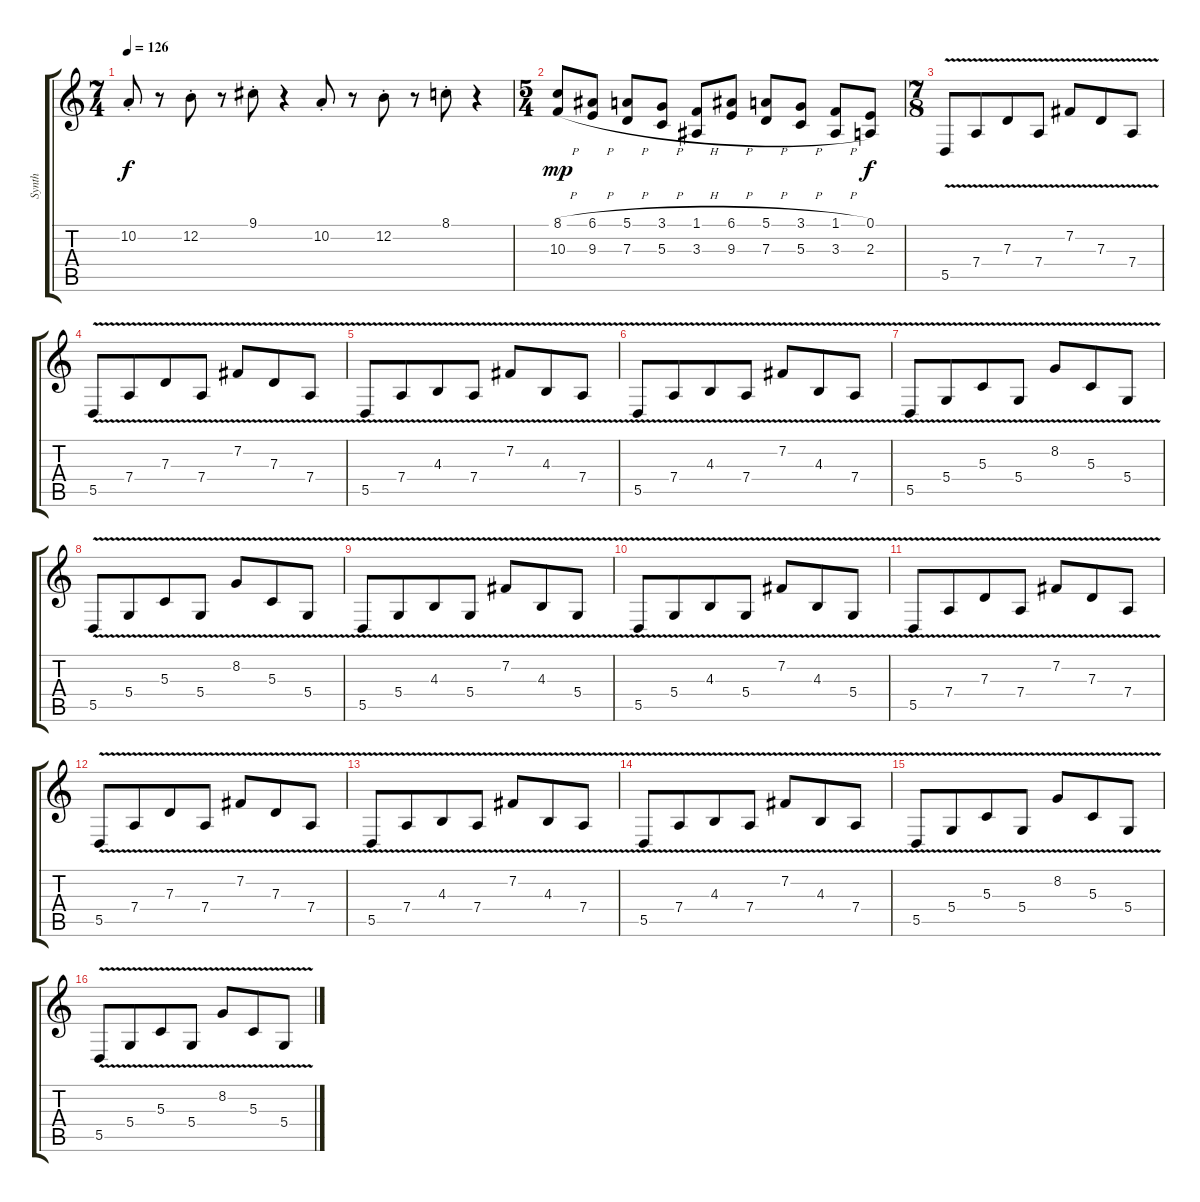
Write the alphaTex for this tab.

\track ("Synth" "Synth") {instrument pad3polysynth}
\staff {score tabs}
\tuning (E4 B3 G3 D3 A2 E2) {hide}
\ts (7 4)
\tempo 126
\clef g2
\ks c
10.2{st}.8{dy f} r.8 12.2{st}.8 r.8 9.1{st}.8 r.4 10.2{st}.8 r.8 12.2{st}.8 r.8 8.1{st}.8 r.4 |
\ts (5 4)
(8.1{h} 10.3{h}).8{dy mp} (6.1{h} 9.3{h}).8 (5.1{h} 7.3{h}).8 (3.1{h} 5.3{h}).8 (1.1{h} 3.3{h}).8 (6.1{h} 9.3{h}).8 (5.1{h} 7.3{h}).8 (3.1{h} 5.3{h}).8 (1.1{h} 3.3{h}).8 (0.1 2.3).8{dy f} |
\ts (7 8)
5.5{v}.8{volume 15} 7.4{v}.8 7.3{v}.8 7.4{v}.8 7.2{v}.8 7.3{v}.8 7.4{v}.8 |
5.5{v}.8 7.4{v}.8 7.3{v}.8 7.4{v}.8 7.2{v}.8 7.3{v}.8 7.4{v}.8 |
5.5{v}.8 7.4{v}.8 4.3{v}.8 7.4{v}.8 7.2{v}.8 4.3{v}.8 7.4{v}.8 |
5.5{v}.8 7.4{v}.8 4.3{v}.8 7.4{v}.8 7.2{v}.8 4.3{v}.8 7.4{v}.8 |
5.5{v}.8 5.4{v}.8 5.3{v}.8 5.4{v}.8 8.2{v}.8 5.3{v}.8 5.4{v}.8 |
5.5{v}.8 5.4{v}.8 5.3{v}.8 5.4{v}.8 8.2{v}.8 5.3{v}.8 5.4{v}.8 |
5.5{v}.8 5.4{v}.8 4.3{v}.8 5.4{v}.8 7.2{v}.8 4.3{v}.8 5.4{v}.8 |
5.5{v}.8 5.4{v}.8 4.3{v}.8 5.4{v}.8 7.2{v}.8 4.3{v}.8 5.4{v}.8 |
5.5{v}.8{volume 15} 7.4{v}.8 7.3{v}.8 7.4{v}.8 7.2{v}.8 7.3{v}.8 7.4{v}.8 |
5.5{v}.8 7.4{v}.8 7.3{v}.8 7.4{v}.8 7.2{v}.8 7.3{v}.8 7.4{v}.8 |
5.5{v}.8 7.4{v}.8 4.3{v}.8 7.4{v}.8 7.2{v}.8 4.3{v}.8 7.4{v}.8 |
5.5{v}.8 7.4{v}.8 4.3{v}.8 7.4{v}.8 7.2{v}.8 4.3{v}.8 7.4{v}.8 |
5.5{v}.8 5.4{v}.8 5.3{v}.8 5.4{v}.8 8.2{v}.8 5.3{v}.8 5.4{v}.8 |
5.5{v}.8 5.4{v}.8 5.3{v}.8 5.4{v}.8 8.2{v}.8 5.3{v}.8 5.4{v}.8
